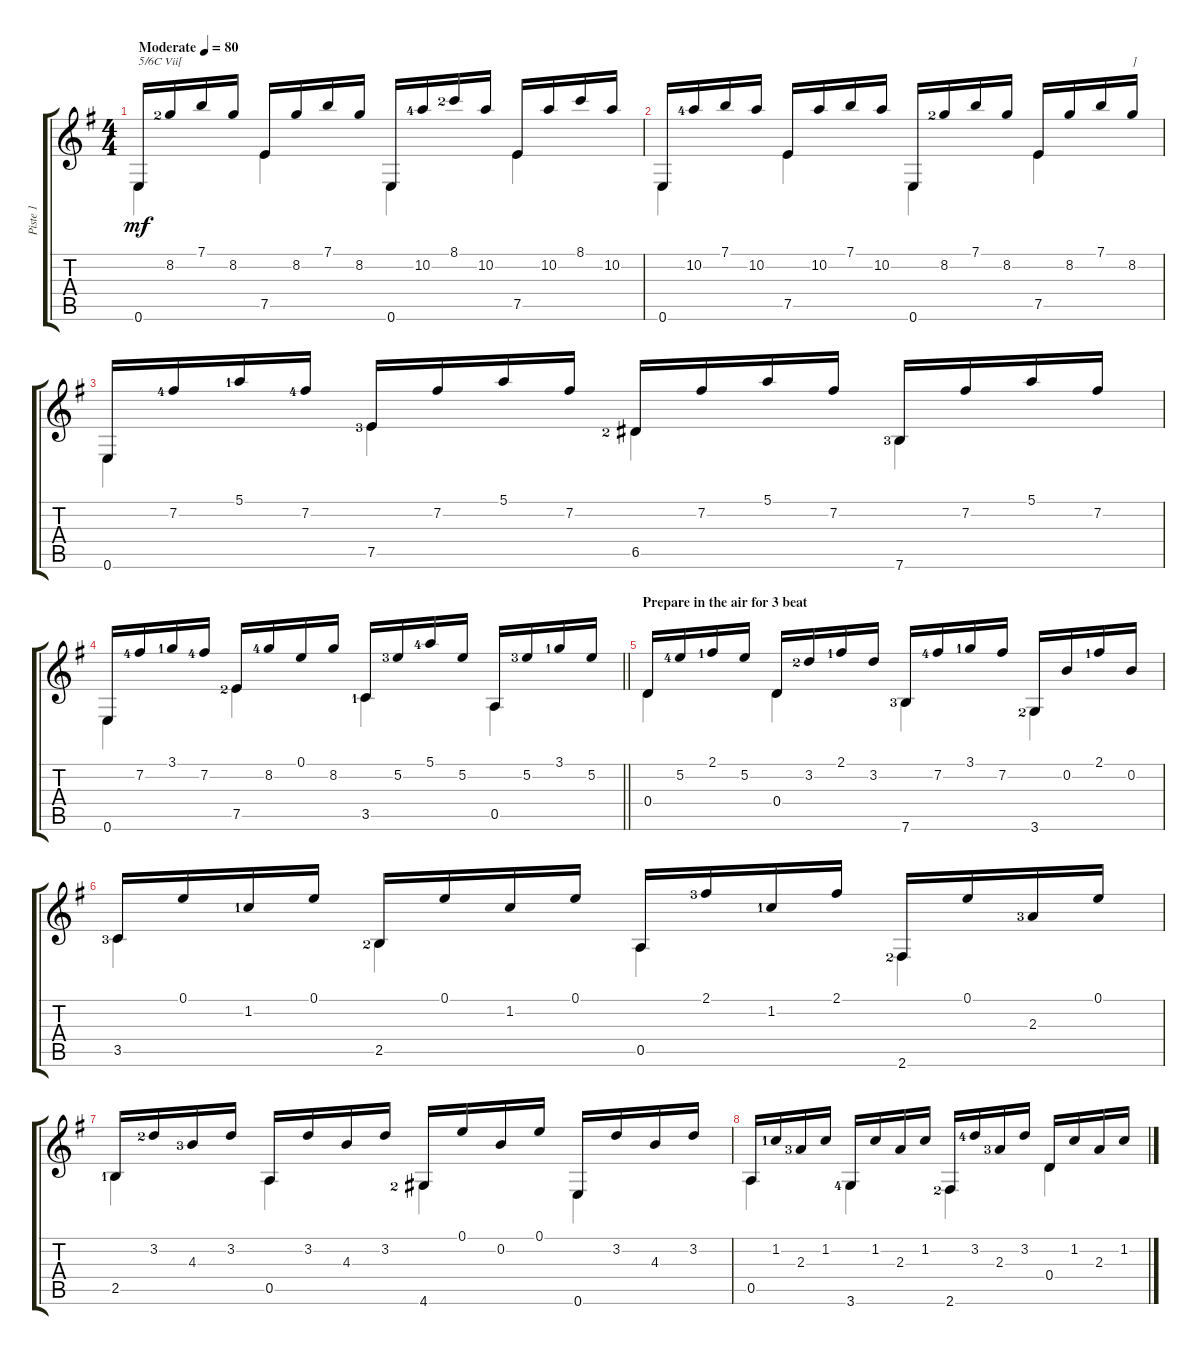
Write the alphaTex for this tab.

\track ("Piste 1" "Piste 1") {instrument acousticguitarnylon}
\staff {score tabs}
\tuning (E4 B3 G3 D3 A2 E2) {hide}
\voice
\ts (4 4)
\tempo (80 "Moderate")
\clef g2
\ks g
0.6.16{txt "5/6C Vii[" dy mf instrument acousticguitarnylon} 8.2{lf 3}.16 7.1.16 8.2.16 7.5.16 8.2.16 7.1.16 8.2.16 0.6.16 10.2{lf 5}.16 8.1{lf 3}.16 10.2.16 7.5.16 10.2.16 8.1.16 10.2.16 |
0.6.16 10.2{lf 5}.16 7.1.16 10.2.16 7.5.16 10.2.16 7.1.16 10.2.16 0.6.16 8.2{lf 3}.16 7.1.16 8.2.16 7.5.16 8.2.16 7.1.16 8.2.16{txt "]"} |
0.6.16 7.2{lf 5}.16 5.1{lf 2}.16 7.2{lf 5}.16 7.5{lf 4}.16 7.2.16 5.1.16 7.2.16 6.5{lf 3}.16 7.2.16 5.1.16 7.2.16 7.6{lf 4}.16 7.2.16 5.1.16 7.2.16 |
\barLineRight lightlight
0.6.16 7.2{lf 5}.16 3.1{lf 2}.16 7.2{lf 5}.16 7.5{lf 3}.16 8.2{lf 5}.16 0.1.16 8.2.16 3.5{lf 2}.16 5.2{lf 4}.16 5.1{lf 5}.16 5.2.16 0.5.16 5.2{lf 4}.16 3.1{lf 2}.16 5.2.16 |
\section ("" "Prepare in the air for 3 beat")
0.4.16 5.2{lf 5}.16 2.1{lf 2}.16 5.2.16 0.4.16 3.2{lf 3}.16 2.1{lf 2}.16 3.2.16 7.6{lf 4}.16 7.2{lf 5}.16 3.1{lf 2}.16 7.2.16 3.6{lf 3}.16 0.2.16 2.1{lf 2}.16 0.2.16 |
3.5{lf 4}.16 0.1.16 1.2{lf 2}.16 0.1.16 2.5{lf 3}.16 0.1.16 1.2.16 0.1.16 0.5.16 2.1{lf 4}.16 1.2{lf 2}.16 2.1.16 2.6{lf 3}.16 0.1.16 2.3{lf 4}.16 0.1.16 |
2.5{lf 2}.16 3.2{lf 3}.16 4.3{lf 4}.16 3.2.16 0.5.16 3.2.16 4.3.16 3.2.16 4.6{lf 3}.16 0.1.16 0.2.16 0.1.16 0.6.16 3.2.16 4.3.16 3.2.16 |
0.5.16 1.2{lf 2}.16 2.3{lf 4}.16 1.2.16 3.6{lf 5}.16 1.2.16 2.3.16 1.2.16 2.6{lf 3}.16 3.2{lf 5}.16 2.3{lf 4}.16 3.2.16 0.4.16 1.2.16 2.3.16 1.2.16
\voice
\clef g2
\ottava regular
\simile none
\ks g
0.6.4{dy mf} 7.5.4 0.6.4 7.5.4 |
0.6.4 7.5.4 0.6.4 7.5.4 |
0.6.4 7.5.4 6.5.4 7.6.4 |
\barLineRight lightlight
0.6.4 7.5.4 3.5.4 0.5.4 |
0.4.4 0.4.4 7.6.4 3.6.4 |
3.5.4 2.5.4 0.5.4 2.6.4 |
2.5.4 0.5.4 4.6.4 0.6.4 |
0.5.4 3.6.4 2.6.4 0.4.4
